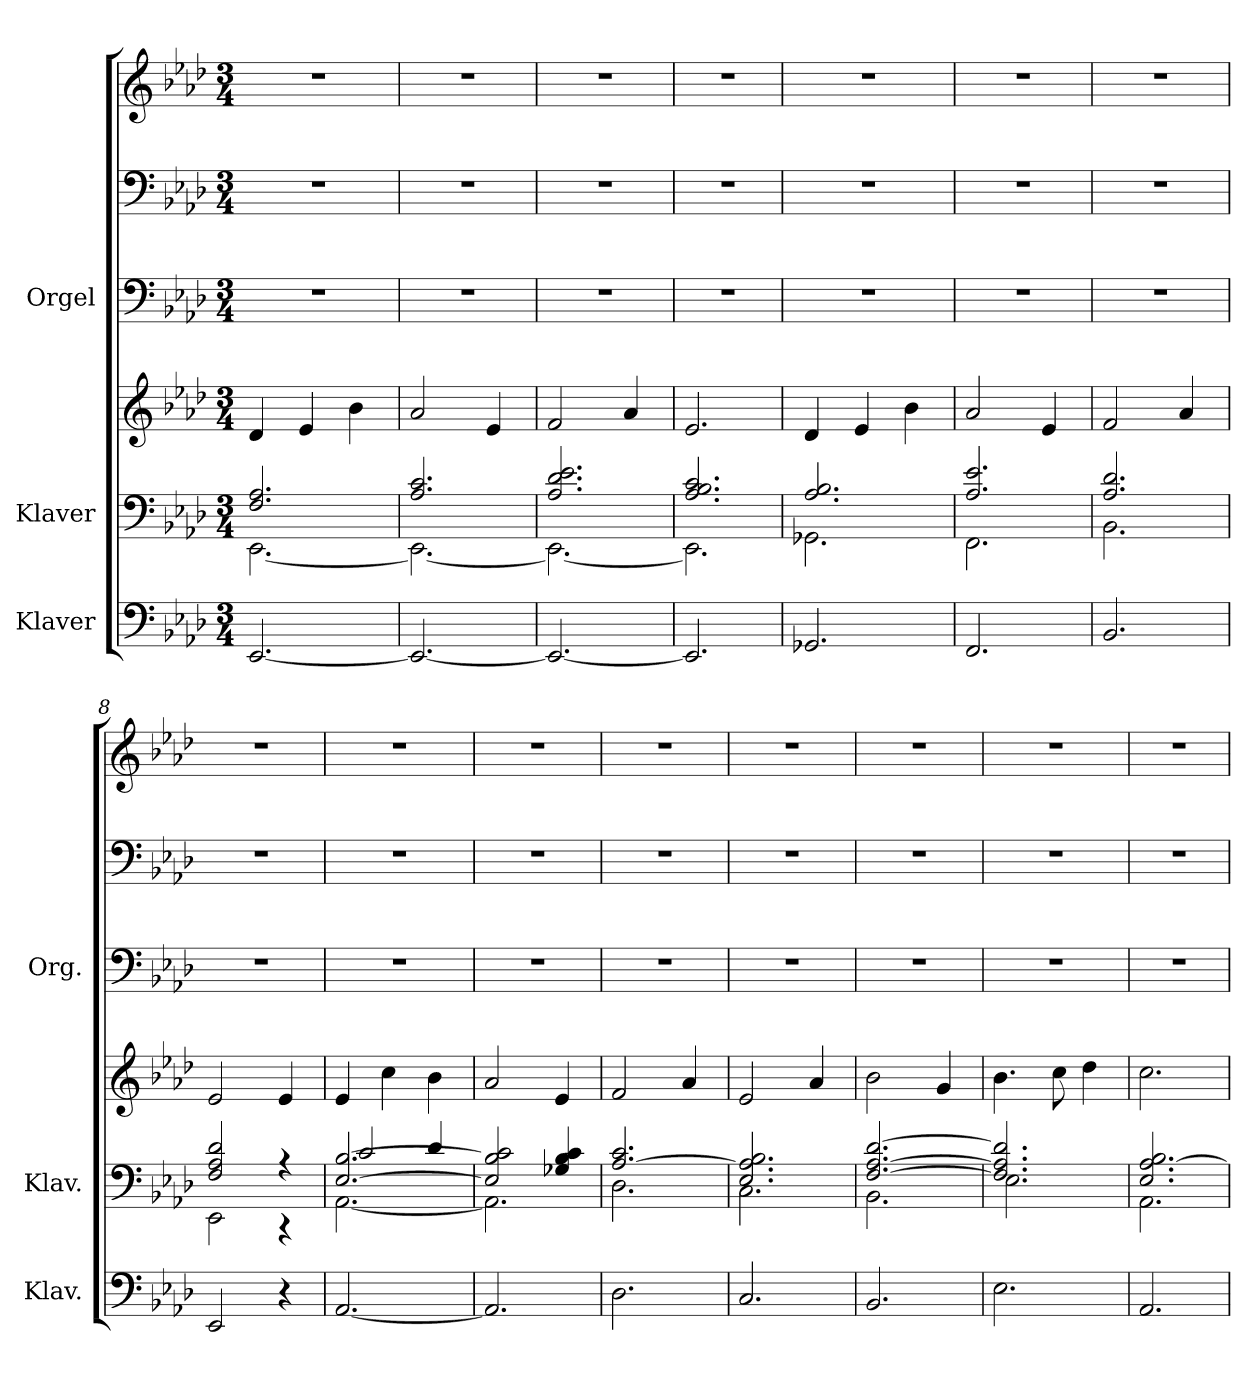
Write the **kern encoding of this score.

**kern	**kern	**kern	**kern	**kern	**kern
*part3	*part2	*part2	*part1	*part1	*part1
*staff6	*staff5	*staff4	*staff3	*staff2	*staff1
*I"Klaver	*I"Klaver	*	*I"Orgel	*	*
*I'Klav.	*I'Klav.	*	*I'Org.	*	*
*clefF4	*clefF4	*clefG2	*clefF4	*clefF4	*clefG2
*k[b-e-a-d-]	*k[b-e-a-d-]	*k[b-e-a-d-]	*k[b-e-a-d-]	*k[b-e-a-d-]	*k[b-e-a-d-]
*M3/4	*M3/4	*M3/4	*M3/4	*M3/4	*M3/4
=1	=1	=1	=1	=1	=1
*	*^	*	*	*	*
[2.EE-/	2.F/ 2.A-/	[2.EE-\	4d-/	2.r	2.r	2.r
.	.	.	4e-/	.	.	.
.	.	.	4b-\	.	.	.
=2	=2	=2	=2	=2	=2	=2
2.EE-/_	2.A-/ 2.c/	2.EE-\_	2a-/	2.r	2.r	2.r
.	.	.	4e-/	.	.	.
=3	=3	=3	=3	=3	=3	=3
2.EE-/_	2.A-/ 2.d-/ 2.e-/	2.EE-\_	2f/	2.r	2.r	2.r
.	.	.	4a-/	.	.	.
=4	=4	=4	=4	=4	=4	=4
2.EE-/]	2.A-/ 2.B-/ 2.c/	2.EE-\]	2.e-/	2.r	2.r	2.r
=5	=5	=5	=5	=5	=5	=5
2.GG-X/	2.A-/ 2.B-/	2.GG-X\	4d-/	2.r	2.r	2.r
.	.	.	4e-/	.	.	.
.	.	.	4b-\	.	.	.
=6	=6	=6	=6	=6	=6	=6
2.FF/	2.A-/ 2.e-/	2.FF\	2a-/	2.r	2.r	2.r
.	.	.	4e-/	.	.	.
=7	=7	=7	=7	=7	=7	=7
2.BB-/	2.A-/ 2.d-/	2.BB-\	2f/	2.r	2.r	2.r
.	.	.	4a-/	.	.	.
=8	=8	=8	=8	=8	=8	=8
2EE-/	2F/ 2A-/ 2d-/	2EE-\	2e-/	2.r	2.r	2.r
4r	4r	4r	4e-/	.	.	.
=9	=9	=9	=9	=9	=9	=9
*	*	*^	*	*	*	*
[2.AA-/	[2.E-/ [2.B-/	[2.AA-\	2c/	4e-/	2.r	2.r	2.r
.	.	.	.	4cc\	.	.	.
.	.	.	4d-/	4b-\	.	.	.
*	*	*v	*v	*	*	*	*
=10	=10	=10	=10	=10	=10	=10
2.AA-/]	2E-/] 2B-/] 2c/	2.AA-\]	2a-/	2.r	2.r	2.r
.	4G-X/ 4B-/ 4c/	.	4e-/	.	.	.
=11	=11	=11	=11	=11	=11	=11
2.D-\	[2.A-/ 2.c/	2.D-\	2f/	2.r	2.r	2.r
.	.	.	4a-/	.	.	.
=12	=12	=12	=12	=12	=12	=12
2.C/	2.E-/ 2.A-/] 2.B-/	2.C\	2e-/	2.r	2.r	2.r
.	.	.	4a-/	.	.	.
!!LO:LB:g=z
=13	=13	=13	=13	=13	=13	=13
2.BB-/	[2.F/ [2.A-/ [2.d-/	2.BB-\	2b-\	2.r	2.r	2.r
.	.	.	4g/	.	.	.
=14	=14	=14	=14	=14	=14	=14
2.E-\	2.F/] 2.A-/] 2.d-/]	2.E-\	4.b-\	2.r	2.r	2.r
.	.	.	8cc\	.	.	.
.	.	.	4dd-\	.	.	.
=15	=15	=15	=15	=15	=15	=15
2.AA-/	2.E-/ [2.A-/ 2.B-/	2.AA-\	2.cc\	2.r	2.r	2.r
*	*v	*v	*	*	*	*
=	=	=	=	=	=
*-	*-	*-	*-	*-	*-
